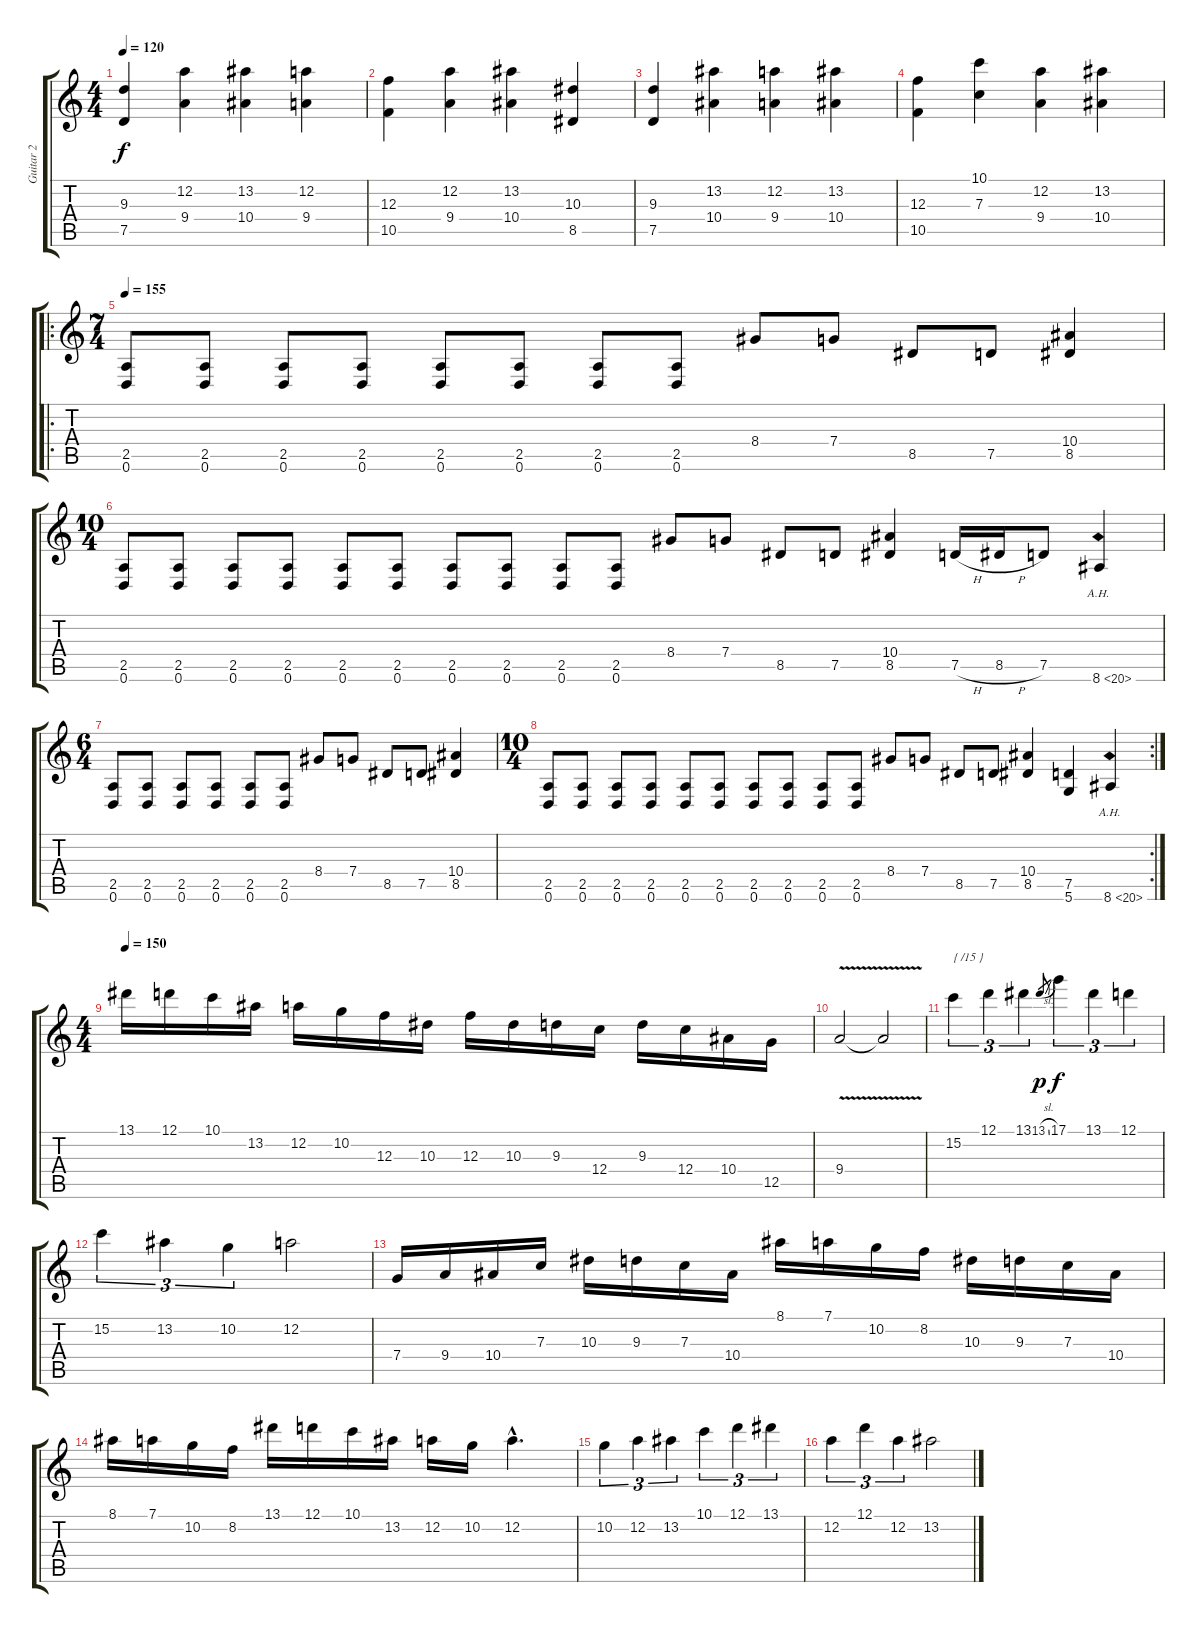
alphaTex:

\track ("Guitar 2" "Guitar 2") {instrument distortionguitar}
\staff {score tabs}
\tuning (D4 A3 F3 C3 G2 D2) {hide}
\ts (4 4)
\tempo 120
\clef g2
\ks c
(9.3 7.5).4{dy f} (12.2 9.4).4 (13.2 10.4).4 (12.2 9.4).4 |
(12.3 10.5).4 (12.2 9.4).4 (13.2 10.4).4 (10.3 8.5).4 |
(9.3 7.5).4 (13.2 10.4).4 (12.2 9.4).4 (13.2 10.4).4 |
(12.3 10.5).4 (10.1 7.3).4 (12.2 9.4).4 (13.2 10.4).4 |
\ro
\ts (7 4)
\tempo 155
(2.5 0.6).8{volume 13} (2.5 0.6).8 (2.5 0.6).8 (2.5 0.6).8 (2.5 0.6).8 (2.5 0.6).8 (2.5 0.6).8 (2.5 0.6).8 8.4.8 7.4.8 8.5.8 7.5.8 (10.4 8.5).4 |
\ts (10 4)
(2.5 0.6).8 (2.5 0.6).8 (2.5 0.6).8 (2.5 0.6).8 (2.5 0.6).8 (2.5 0.6).8 (2.5 0.6).8 (2.5 0.6).8 (2.5 0.6).8 (2.5 0.6).8 8.4.8 7.4.8 8.5.8 7.5.8 (10.4 8.5).4 7.5{h}.16 8.5{h}.16 7.5.8 8.6{ah 12}.4 |
\ts (6 4)
(2.5 0.6).8 (2.5 0.6).8 (2.5 0.6).8 (2.5 0.6).8 (2.5 0.6).8 (2.5 0.6).8 8.4.8 7.4.8 8.5.8 7.5.8 (10.4 8.5).4 |
\rc 2
\ts (10 4)
(2.5 0.6).8 (2.5 0.6).8 (2.5 0.6).8 (2.5 0.6).8 (2.5 0.6).8 (2.5 0.6).8 (2.5 0.6).8 (2.5 0.6).8 (2.5 0.6).8 (2.5 0.6).8 8.4.8 7.4.8 8.5.8 7.5.8 (10.4 8.5).4 (7.5 5.6).4 8.6{ah 12}.4 |
\ts (4 4)
\tempo 150
13.1.16 12.1.16 10.1.16 13.2.16 12.2.16 10.2.16 12.3.16 10.3.16 12.3.16 10.3.16 9.3.16 12.4.16 9.3.16 12.4.16 10.4.16 12.5.16 |
9.4{v}.2 9.4{t}.2 |
15.2.4{tu (3 2) txt "{ /15 }"} 12.1.4{tu (3 2)} 13.1.4{tu (3 2)} 13.1{sl}.8{gr dy p} 17.1.4{tu (3 2) dy f} 13.1.4{tu (3 2)} 12.1.4{tu (3 2)} |
15.2.4{tu (3 2)} 13.2.4{tu (3 2)} 10.2.4{tu (3 2)} 12.2.2 |
7.4.16 9.4.16 10.4.16 7.3.16 10.3.16 9.3.16 7.3.16 10.4.16 8.1.16 7.1.16 10.2.16 8.2.16 10.3.16 9.3.16 7.3.16 10.4.16 |
8.1.16 7.1.16 10.2.16 8.2.16 13.1.16 12.1.16 10.1.16 13.2.16 12.2.16 10.2.16 12.2{hac}.4{d} |
10.2.4{tu (3 2)} 12.2.4{tu (3 2)} 13.2.4{tu (3 2)} 10.1.4{tu (3 2)} 12.1.4{tu (3 2)} 13.1.4{tu (3 2)} |
12.2.4{tu (3 2)} 12.1.4{tu (3 2)} 12.2.4{tu (3 2)} 13.2.2
